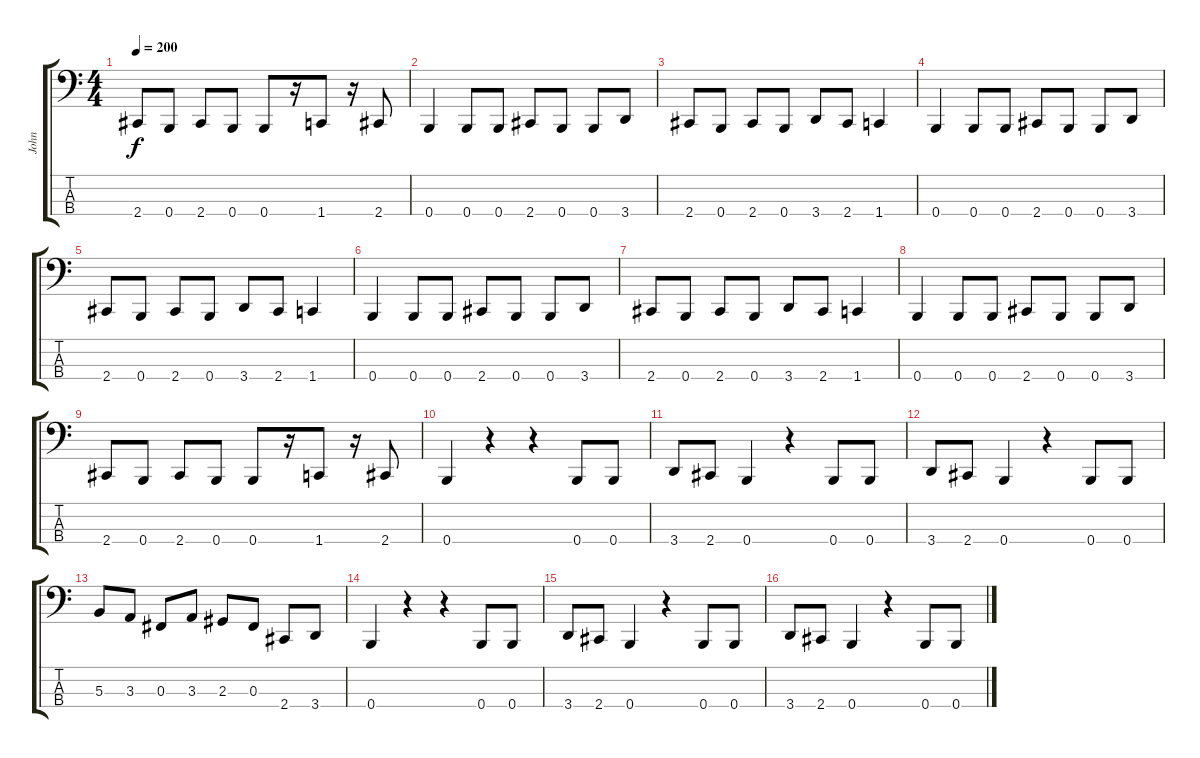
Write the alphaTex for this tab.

\track ("John" "John") {instrument electricbasspick}
\staff {score tabs}
\tuning (E2 B1 Gb1 B0) {hide}
\ts (4 4)
\tempo 200
\clef f4
\ks c
2.4.8{dy f} 0.4.8 2.4.8 0.4.8 0.4.8 r.16 1.4.8 r.16 2.4.8 |
0.4.4 0.4.8 0.4.8 2.4.8 0.4.8 0.4.8 3.4.8 |
2.4.8 0.4.8 2.4.8 0.4.8 3.4.8 2.4.8 1.4.4 |
0.4.4 0.4.8 0.4.8 2.4.8 0.4.8 0.4.8 3.4.8 |
2.4.8 0.4.8 2.4.8 0.4.8 3.4.8 2.4.8 1.4.4 |
0.4.4 0.4.8 0.4.8 2.4.8 0.4.8 0.4.8 3.4.8 |
2.4.8 0.4.8 2.4.8 0.4.8 3.4.8 2.4.8 1.4.4 |
0.4.4 0.4.8 0.4.8 2.4.8 0.4.8 0.4.8 3.4.8 |
2.4.8 0.4.8 2.4.8 0.4.8 0.4.8 r.16 1.4.8 r.16 2.4.8 |
0.4.4 r.4 r.4 0.4.8 0.4.8 |
3.4.8 2.4.8 0.4.4 r.4 0.4.8 0.4.8 |
3.4.8 2.4.8 0.4.4 r.4 0.4.8 0.4.8 |
5.3.8 3.3.8 0.3.8 3.3.8 2.3.8 0.3.8 2.4.8 3.4.8 |
0.4.4 r.4 r.4 0.4.8 0.4.8 |
3.4.8 2.4.8 0.4.4 r.4 0.4.8 0.4.8 |
3.4.8 2.4.8 0.4.4 r.4 0.4.8 0.4.8
